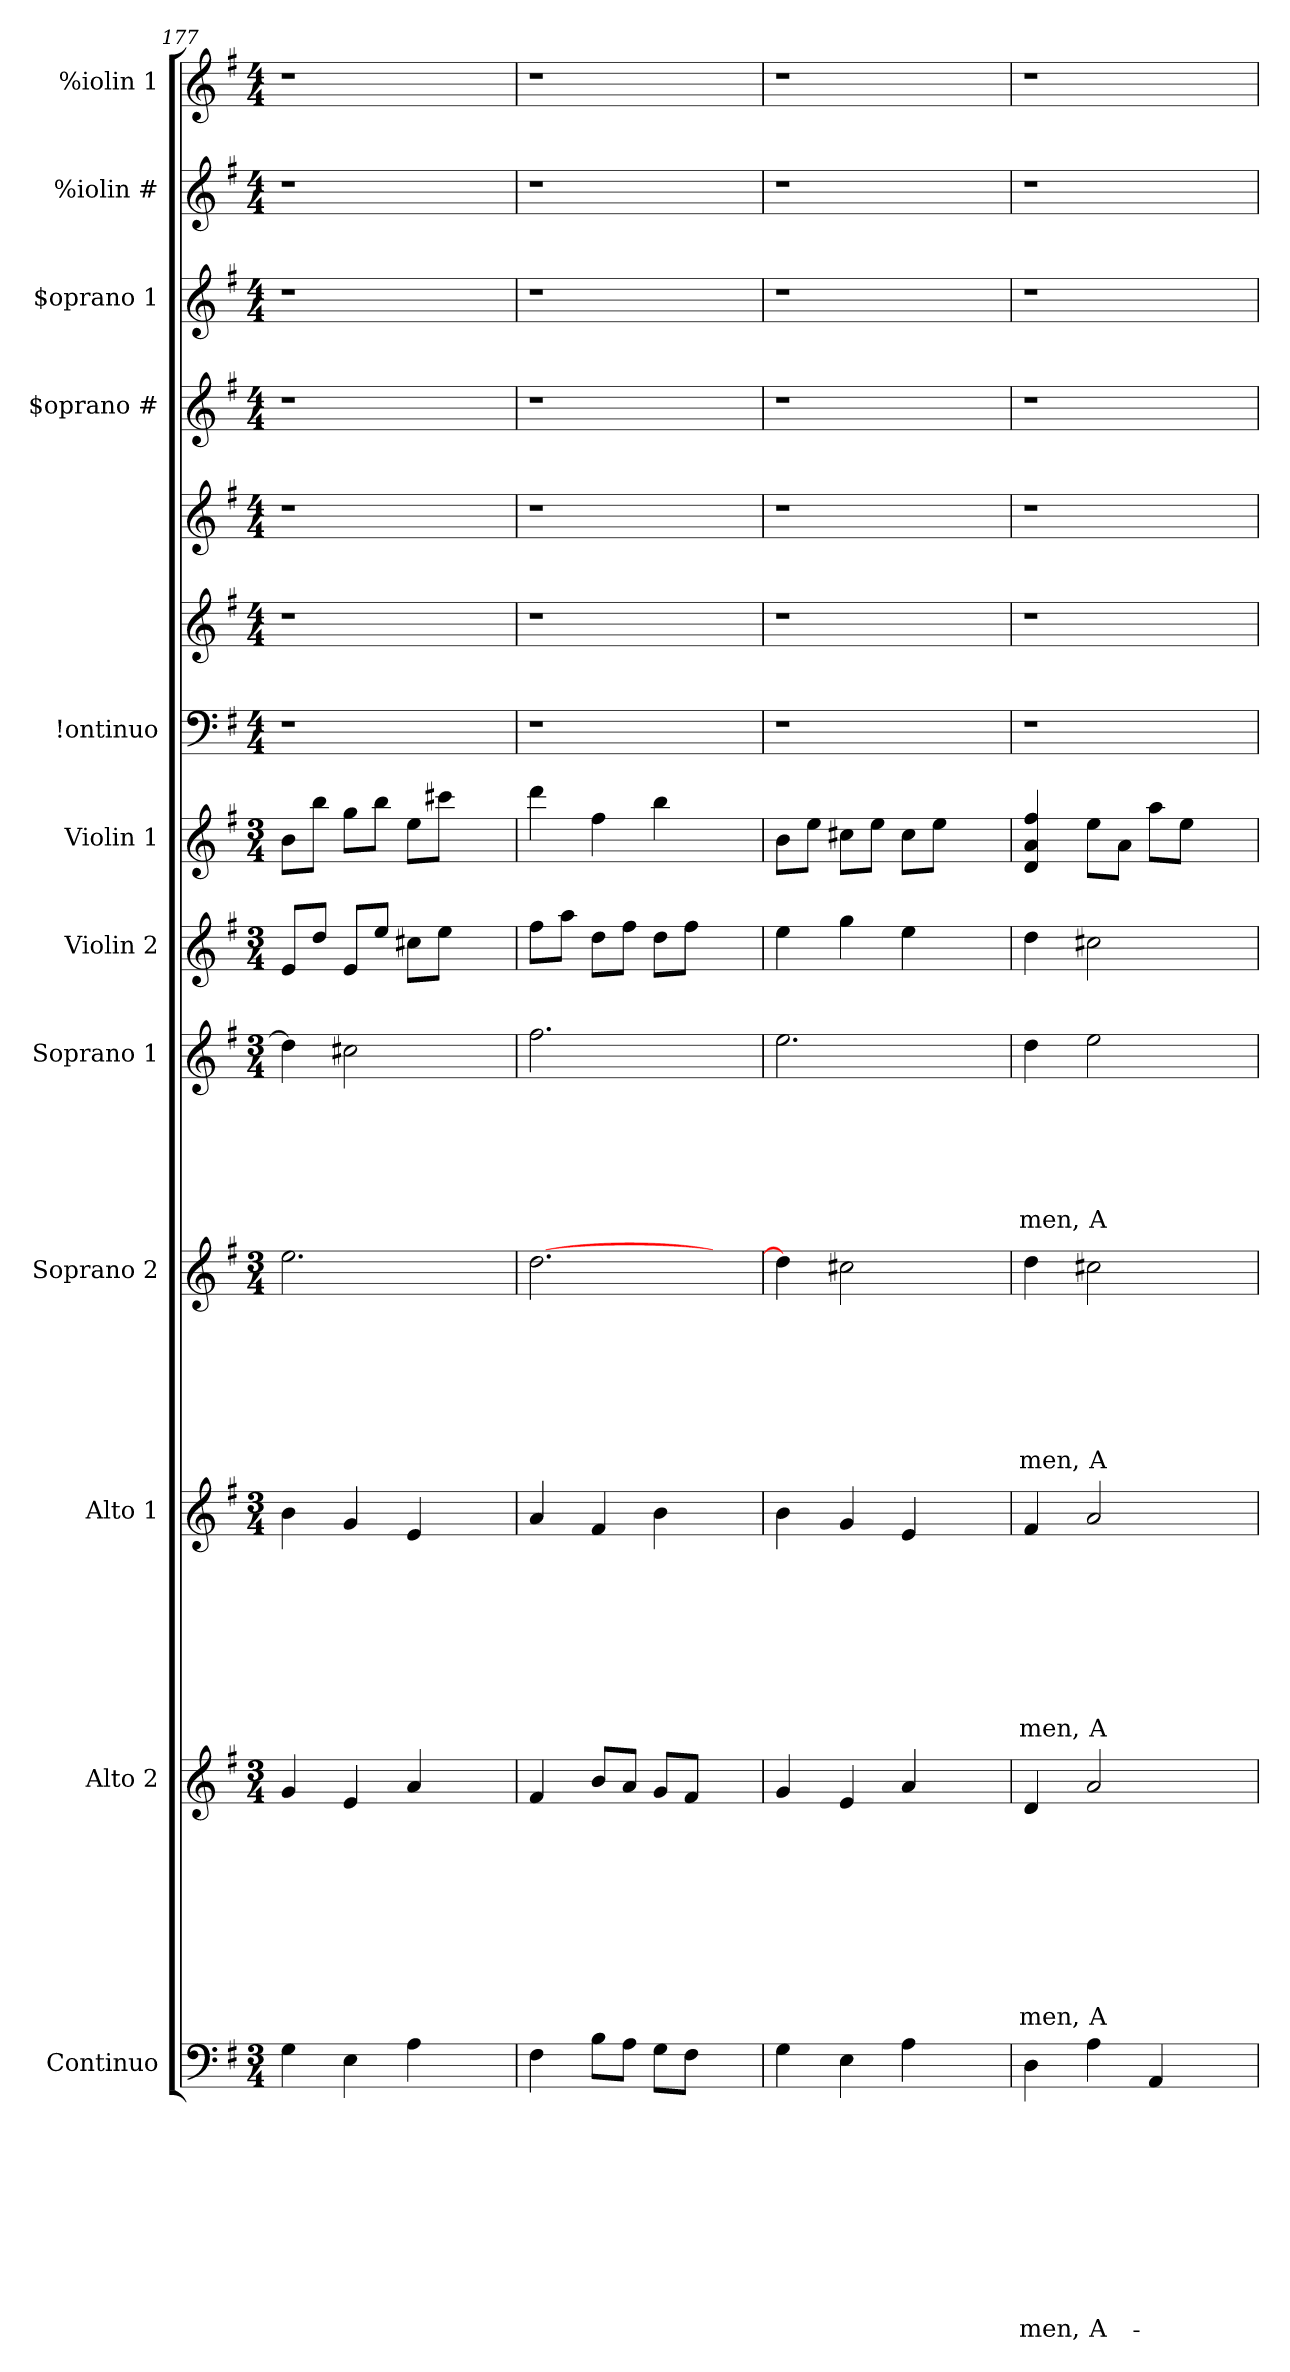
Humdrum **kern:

**kern	**text	**text	**text	**text	**text	**text	**text	**text	**text	**text	**kern	**text	**text	**text	**text	**text	**text	**text	**text	**text	**kern	**text	**text	**text	**text	**text	**text	**text	**text	**kern	**text	**text	**text	**text	**text	**text	**text	**kern	**text	**text	**text	**text	**text	**text	**kern	**kern	**kern	**kern	**kern	**kern	**kern	**kern	**kern
*part14	*part14	*part14	*part14	*part14	*part14	*part14	*part14	*part14	*part14	*part14	*part13	*part13	*part13	*part13	*part13	*part13	*part13	*part13	*part13	*part13	*part12	*part12	*part12	*part12	*part12	*part12	*part12	*part12	*part12	*part11	*part11	*part11	*part11	*part11	*part11	*part11	*part11	*part10	*part10	*part10	*part10	*part10	*part10	*part10	*part9	*part8	*part7	*part6	*part5	*part4	*part3	*part2	*part1
*staff14	*staff14	*staff14	*staff14	*staff14	*staff14	*staff14	*staff14	*staff14	*staff14	*staff14	*staff13	*staff13	*staff13	*staff13	*staff13	*staff13	*staff13	*staff13	*staff13	*staff13	*staff12	*staff12	*staff12	*staff12	*staff12	*staff12	*staff12	*staff12	*staff12	*staff11	*staff11	*staff11	*staff11	*staff11	*staff11	*staff11	*staff11	*staff10	*staff10	*staff10	*staff10	*staff10	*staff10	*staff10	*staff9	*staff8	*staff7	*staff6	*staff5	*staff4	*staff3	*staff2	*staff1
*I"Continuo	*	*	*	*	*	*	*	*	*	*	*I"Alto 2	*	*	*	*	*	*	*	*	*	*I"Alto 1	*	*	*	*	*	*	*	*	*I"Soprano 2	*	*	*	*	*	*	*	*I"Soprano 1	*	*	*	*	*	*	*I"Violin 2	*I"Violin 1	*I"!ontinuo	*I""lto #	*I""lto 1	*I"$oprano #	*I"$oprano 1	*I"%iolin #	*I"%iolin 1
*I'Con.	*	*	*	*	*	*	*	*	*	*	*I'A. 2	*	*	*	*	*	*	*	*	*	*I'A. 1	*	*	*	*	*	*	*	*	*I'S. 2	*	*	*	*	*	*	*	*I'S. 1	*	*	*	*	*	*	*I'Vln. 2	*I'Vln. 1	*I'!on.	*	*	*	*	*	*
*clefF4	*	*	*	*	*	*	*	*	*	*	*clefG2	*	*	*	*	*	*	*	*	*	*clefG2	*	*	*	*	*	*	*	*	*clefG2	*	*	*	*	*	*	*	*clefG2	*	*	*	*	*	*	*clefG2	*clefG2	*clefF4	*clefG2	*clefG2	*clefG2	*clefG2	*clefG2	*clefG2
*k[f#]	*	*	*	*	*	*	*	*	*	*	*k[f#]	*	*	*	*	*	*	*	*	*	*k[f#]	*	*	*	*	*	*	*	*	*k[f#]	*	*	*	*	*	*	*	*k[f#]	*	*	*	*	*	*	*k[f#]	*k[f#]	*k[f#]	*k[f#]	*k[f#]	*k[f#]	*k[f#]	*k[f#]	*k[f#]
*G:	*	*	*	*	*	*	*	*	*	*	*G:	*	*	*	*	*	*	*	*	*	*G:	*	*	*	*	*	*	*	*	*G:	*	*	*	*	*	*	*	*G:	*	*	*	*	*	*	*G:	*G:	*G:	*G:	*G:	*G:	*G:	*G:	*G:
*M3/4	*	*	*	*	*	*	*	*	*	*	*M3/4	*	*	*	*	*	*	*	*	*	*M3/4	*	*	*	*	*	*	*	*	*M3/4	*	*	*	*	*	*	*	*M3/4	*	*	*	*	*	*	*M3/4	*M3/4	*M4/4	*M4/4	*M4/4	*M4/4	*M4/4	*M4/4	*M4/4
=177	=177	=177	=177	=177	=177	=177	=177	=177	=177	=177	=177	=177	=177	=177	=177	=177	=177	=177	=177	=177	=177	=177	=177	=177	=177	=177	=177	=177	=177	=177	=177	=177	=177	=177	=177	=177	=177	=177	=177	=177	=177	=177	=177	=177	=177	=177	=177	=177	=177	=177	=177	=177	=177
4G>\	.	.	.	.	.	.	.	.	.	.	4g/	.	.	.	.	.	.	.	.	.	4b\	.	.	.	.	.	.	.	.	2.ee\	.	.	.	.	.	.	.	4dd\]	.	.	.	.	.	.	8e/L	8b\L	1r	1r	1r	1r	1r	1r	1r
.	.	.	.	.	.	.	.	.	.	.	.	.	.	.	.	.	.	.	.	.	.	.	.	.	.	.	.	.	.	.	.	.	.	.	.	.	.	.	.	.	.	.	.	.	8dd/J	8bb\J	.	.	.	.	.	.	.
4E\	.	.	.	.	.	.	.	.	.	.	4e/	.	.	.	.	.	.	.	.	.	4g/	.	.	.	.	.	.	.	.	.	.	.	.	.	.	.	.	2cc#X\	.	.	.	.	.	.	8e/L	8gg\L	.	.	.	.	.	.	.
.	.	.	.	.	.	.	.	.	.	.	.	.	.	.	.	.	.	.	.	.	.	.	.	.	.	.	.	.	.	.	.	.	.	.	.	.	.	.	.	.	.	.	.	.	8ee/J	8bb\J	.	.	.	.	.	.	.
4A\	.	.	.	.	.	.	.	.	.	.	4a/	.	.	.	.	.	.	.	.	.	4e/	.	.	.	.	.	.	.	.	.	.	.	.	.	.	.	.	.	.	.	.	.	.	.	8cc#X\L	8ee\L	.	.	.	.	.	.	.
.	.	.	.	.	.	.	.	.	.	.	.	.	.	.	.	.	.	.	.	.	.	.	.	.	.	.	.	.	.	.	.	.	.	.	.	.	.	.	.	.	.	.	.	.	8ee\J	8ccc#X\J	.	.	.	.	.	.	.
4ryy	.	.	.	.	.	.	.	.	.	.	4ryy	.	.	.	.	.	.	.	.	.	4ryy	.	.	.	.	.	.	.	.	4ryy	.	.	.	.	.	.	.	4ryy	.	.	.	.	.	.	4ryy	4ryy	.	.	.	.	.	.	.
=178	=178	=178	=178	=178	=178	=178	=178	=178	=178	=178	=178	=178	=178	=178	=178	=178	=178	=178	=178	=178	=178	=178	=178	=178	=178	=178	=178	=178	=178	=178	=178	=178	=178	=178	=178	=178	=178	=178	=178	=178	=178	=178	=178	=178	=178	=178	=178	=178	=178	=178	=178	=178	=178
4F#>\	.	.	.	.	.	.	.	.	.	.	4f#/	.	.	.	.	.	.	.	.	.	4a/	.	.	.	.	.	.	.	.	[>2.dd\	.	.	.	.	.	.	.	2.ff#\	.	.	.	.	.	.	8ff#\L	4ddd\	1r	1r	1r	1r	1r	1r	1r
.	.	.	.	.	.	.	.	.	.	.	.	.	.	.	.	.	.	.	.	.	.	.	.	.	.	.	.	.	.	.	.	.	.	.	.	.	.	.	.	.	.	.	.	.	8aa\J	.	.	.	.	.	.	.	.
8B\L	.	.	.	.	.	.	.	.	.	.	8b/L	.	.	.	.	.	.	.	.	.	4f#/	.	.	.	.	.	.	.	.	.	.	.	.	.	.	.	.	.	.	.	.	.	.	.	8dd\L	4ff#\	.	.	.	.	.	.	.
8A\J	.	.	.	.	.	.	.	.	.	.	8a/J	.	.	.	.	.	.	.	.	.	.	.	.	.	.	.	.	.	.	.	.	.	.	.	.	.	.	.	.	.	.	.	.	.	8ff#\J	.	.	.	.	.	.	.	.
8G\L	.	.	.	.	.	.	.	.	.	.	8g/L	.	.	.	.	.	.	.	.	.	4b\	.	.	.	.	.	.	.	.	.	.	.	.	.	.	.	.	.	.	.	.	.	.	.	8dd\L	4bb\	.	.	.	.	.	.	.
8F#\J	.	.	.	.	.	.	.	.	.	.	8f#/J	.	.	.	.	.	.	.	.	.	.	.	.	.	.	.	.	.	.	.	.	.	.	.	.	.	.	.	.	.	.	.	.	.	8ff#\J	.	.	.	.	.	.	.	.
4ryy	.	.	.	.	.	.	.	.	.	.	4ryy	.	.	.	.	.	.	.	.	.	4ryy	.	.	.	.	.	.	.	.	4ryy	.	.	.	.	.	.	.	4ryy	.	.	.	.	.	.	4ryy	4ryy	.	.	.	.	.	.	.
=179	=179	=179	=179	=179	=179	=179	=179	=179	=179	=179	=179	=179	=179	=179	=179	=179	=179	=179	=179	=179	=179	=179	=179	=179	=179	=179	=179	=179	=179	=179	=179	=179	=179	=179	=179	=179	=179	=179	=179	=179	=179	=179	=179	=179	=179	=179	=179	=179	=179	=179	=179	=179	=179
4G>\	.	.	.	.	.	.	.	.	.	.	4g/	.	.	.	.	.	.	.	.	.	4b\	.	.	.	.	.	.	.	.	4dd\]	.	.	.	.	.	.	.	2.ee\	.	.	.	.	.	.	4ee\	8b\L	1r	1r	1r	1r	1r	1r	1r
.	.	.	.	.	.	.	.	.	.	.	.	.	.	.	.	.	.	.	.	.	.	.	.	.	.	.	.	.	.	.	.	.	.	.	.	.	.	.	.	.	.	.	.	.	.	8ee\J	.	.	.	.	.	.	.
4E\	.	.	.	.	.	.	.	.	.	.	4e/	.	.	.	.	.	.	.	.	.	4g/	.	.	.	.	.	.	.	.	(2cc#X\	.	.	.	.	.	.	.	.	.	.	.	.	.	.	4gg\	8cc#X\L	.	.	.	.	.	.	.
.	.	.	.	.	.	.	.	.	.	.	.	.	.	.	.	.	.	.	.	.	.	.	.	.	.	.	.	.	.	.	.	.	.	.	.	.	.	.	.	.	.	.	.	.	.	8ee\J	.	.	.	.	.	.	.
4A\	.	.	.	.	.	.	.	.	.	.	4a/	.	.	.	.	.	.	.	.	.	4e/	.	.	.	.	.	.	.	.	.	.	.	.	.	.	.	.	.	.	.	.	.	.	.	4ee\	8cc#\L	.	.	.	.	.	.	.
.	.	.	.	.	.	.	.	.	.	.	.	.	.	.	.	.	.	.	.	.	.	.	.	.	.	.	.	.	.	.	.	.	.	.	.	.	.	.	.	.	.	.	.	.	.	8ee\J	.	.	.	.	.	.	.
4ryy	.	.	.	.	.	.	.	.	.	.	4ryy	.	.	.	.	.	.	.	.	.	4ryy	.	.	.	.	.	.	.	.	4ryy	.	.	.	.	.	.	.	4ryy	.	.	.	.	.	.	4ryy	4ryy	.	.	.	.	.	.	.
=180	=180	=180	=180	=180	=180	=180	=180	=180	=180	=180	=180	=180	=180	=180	=180	=180	=180	=180	=180	=180	=180	=180	=180	=180	=180	=180	=180	=180	=180	=180	=180	=180	=180	=180	=180	=180	=180	=180	=180	=180	=180	=180	=180	=180	=180	=180	=180	=180	=180	=180	=180	=180	=180
!	!	!	!	!	!	!	!	!	!	!LO:LY:a	!	!	!	!	!	!	!	!	!	!LO:LY:b	!	!	!	!	!	!	!	!	!LO:LY:b	!	!	!	!	!	!	!	!LO:LY:b	!	!	!	!	!	!	!LO:LY:b	!	!	!	!	!	!	!	!	!
4D\	.	.	.	.	.	.	.	.	.	-men,	4d/	.	.	.	.	.	.	.	.	-men,	4f#/	.	.	.	.	.	.	.	-men,	4dd\	.	.	.	.	.	.	-men,	4dd\	.	.	.	.	.	-men,	4dd\	4d/ 4a/ 4ff#/	1r	1r	1r	1r	1r	1r	1r
!	!	!	!	!	!	!	!	!	!	!LO:LY:a	!	!	!	!	!	!	!	!	!	!LO:LY:b	!	!	!	!	!	!	!	!	!LO:LY:b	!	!	!	!	!	!	!	!LO:LY:b	!	!	!	!	!	!	!LO:LY:b	!	!	!	!	!	!	!	!	!
4A\	.	.	.	.	.	.	.	.	.	A-	2a/	.	.	.	.	.	.	.	.	A-	2a/	.	.	.	.	.	.	.	A-	2cc#X\	.	.	.	.	.	.	A-	2ee\	.	.	.	.	.	A-	2cc#X\	8ee\L	.	.	.	.	.	.	.
.	.	.	.	.	.	.	.	.	.	.	.	.	.	.	.	.	.	.	.	.	.	.	.	.	.	.	.	.	.	.	.	.	.	.	.	.	.	.	.	.	.	.	.	.	.	8a\J	.	.	.	.	.	.	.
4AA/	.	.	.	.	.	.	.	.	.	.	.	.	.	.	.	.	.	.	.	.	.	.	.	.	.	.	.	.	.	.	.	.	.	.	.	.	.	.	.	.	.	.	.	.	.	8aa\L	.	.	.	.	.	.	.
.	.	.	.	.	.	.	.	.	.	.	.	.	.	.	.	.	.	.	.	.	.	.	.	.	.	.	.	.	.	.	.	.	.	.	.	.	.	.	.	.	.	.	.	.	.	8ee\J	.	.	.	.	.	.	.
4ryy	.	.	.	.	.	.	.	.	.	.	4ryy	.	.	.	.	.	.	.	.	.	4ryy	.	.	.	.	.	.	.	.	4ryy	.	.	.	.	.	.	.	4ryy	.	.	.	.	.	.	4ryy	4ryy	.	.	.	.	.	.	.
=	=	=	=	=	=	=	=	=	=	=	=	=	=	=	=	=	=	=	=	=	=	=	=	=	=	=	=	=	=	=	=	=	=	=	=	=	=	=	=	=	=	=	=	=	=	=	=	=	=	=	=	=	=
*-	*-	*-	*-	*-	*-	*-	*-	*-	*-	*-	*-	*-	*-	*-	*-	*-	*-	*-	*-	*-	*-	*-	*-	*-	*-	*-	*-	*-	*-	*-	*-	*-	*-	*-	*-	*-	*-	*-	*-	*-	*-	*-	*-	*-	*-	*-	*-	*-	*-	*-	*-	*-	*-
